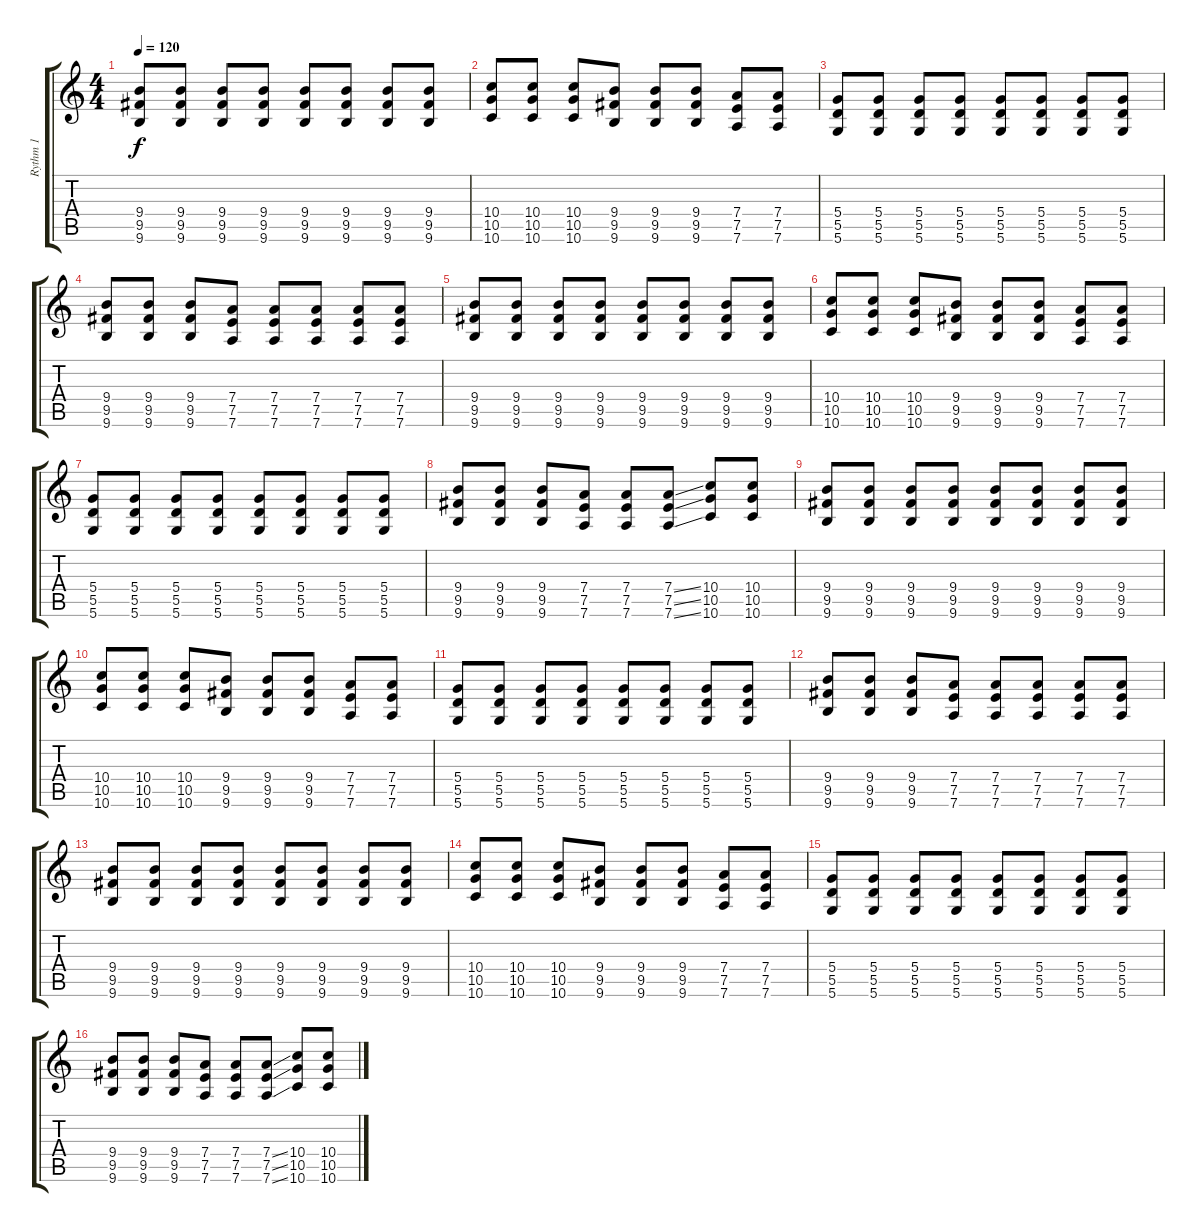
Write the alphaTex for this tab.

\track ("Rythm 1 " "Rythm 1 ") {instrument acousticguitarnylon}
\staff {score tabs}
\tuning (E4 B3 G3 D3 A2 D2) {hide}
\ts (4 4)
\tempo 120
\clef g2
\ks c
(9.4 9.5 9.6).8{dy f} (9.4 9.5 9.6).8 (9.4 9.5 9.6).8 (9.4 9.5 9.6).8 (9.4 9.5 9.6).8 (9.4 9.5 9.6).8 (9.4 9.5 9.6).8 (9.4 9.5 9.6).8 |
(10.4 10.5 10.6).8 (10.4 10.5 10.6).8 (10.4 10.5 10.6).8 (9.4 9.5 9.6).8 (9.4 9.5 9.6).8 (9.4 9.5 9.6).8 (7.4 7.5 7.6).8 (7.4 7.5 7.6).8 |
(5.4 5.5 5.6).8 (5.4 5.5 5.6).8 (5.4 5.5 5.6).8 (5.4 5.5 5.6).8 (5.4 5.5 5.6).8 (5.4 5.5 5.6).8 (5.4 5.5 5.6).8 (5.4 5.5 5.6).8 |
(9.4 9.5 9.6).8 (9.4 9.5 9.6).8 (9.4 9.5 9.6).8 (7.4 7.5 7.6).8 (7.4 7.5 7.6).8 (7.4 7.5 7.6).8 (7.4 7.5 7.6).8 (7.4 7.5 7.6).8 |
(9.4 9.5 9.6).8 (9.4 9.5 9.6).8 (9.4 9.5 9.6).8 (9.4 9.5 9.6).8 (9.4 9.5 9.6).8 (9.4 9.5 9.6).8 (9.4 9.5 9.6).8 (9.4 9.5 9.6).8 |
(10.4 10.5 10.6).8 (10.4 10.5 10.6).8 (10.4 10.5 10.6).8 (9.4 9.5 9.6).8 (9.4 9.5 9.6).8 (9.4 9.5 9.6).8 (7.4 7.5 7.6).8 (7.4 7.5 7.6).8 |
(5.4 5.5 5.6).8 (5.4 5.5 5.6).8 (5.4 5.5 5.6).8 (5.4 5.5 5.6).8 (5.4 5.5 5.6).8 (5.4 5.5 5.6).8 (5.4 5.5 5.6).8 (5.4 5.5 5.6).8 |
(9.4 9.5 9.6).8 (9.4 9.5 9.6).8 (9.4 9.5 9.6).8 (7.4 7.5 7.6).8 (7.4 7.5 7.6).8 (7.4{ss} 7.5{ss} 7.6{ss}).8 (10.4 10.5 10.6).8 (10.4 10.5 10.6).8 |
(9.4 9.5 9.6).8 (9.4 9.5 9.6).8 (9.4 9.5 9.6).8 (9.4 9.5 9.6).8 (9.4 9.5 9.6).8 (9.4 9.5 9.6).8 (9.4 9.5 9.6).8 (9.4 9.5 9.6).8 |
(10.4 10.5 10.6).8 (10.4 10.5 10.6).8 (10.4 10.5 10.6).8 (9.4 9.5 9.6).8 (9.4 9.5 9.6).8 (9.4 9.5 9.6).8 (7.4 7.5 7.6).8 (7.4 7.5 7.6).8 |
(5.4 5.5 5.6).8 (5.4 5.5 5.6).8 (5.4 5.5 5.6).8 (5.4 5.5 5.6).8 (5.4 5.5 5.6).8 (5.4 5.5 5.6).8 (5.4 5.5 5.6).8 (5.4 5.5 5.6).8 |
(9.4 9.5 9.6).8 (9.4 9.5 9.6).8 (9.4 9.5 9.6).8 (7.4 7.5 7.6).8 (7.4 7.5 7.6).8 (7.4 7.5 7.6).8 (7.4 7.5 7.6).8 (7.4 7.5 7.6).8 |
(9.4 9.5 9.6).8 (9.4 9.5 9.6).8 (9.4 9.5 9.6).8 (9.4 9.5 9.6).8 (9.4 9.5 9.6).8 (9.4 9.5 9.6).8 (9.4 9.5 9.6).8 (9.4 9.5 9.6).8 |
(10.4 10.5 10.6).8 (10.4 10.5 10.6).8 (10.4 10.5 10.6).8 (9.4 9.5 9.6).8 (9.4 9.5 9.6).8 (9.4 9.5 9.6).8 (7.4 7.5 7.6).8 (7.4 7.5 7.6).8 |
(5.4 5.5 5.6).8 (5.4 5.5 5.6).8 (5.4 5.5 5.6).8 (5.4 5.5 5.6).8 (5.4 5.5 5.6).8 (5.4 5.5 5.6).8 (5.4 5.5 5.6).8 (5.4 5.5 5.6).8 |
(9.4 9.5 9.6).8 (9.4 9.5 9.6).8 (9.4 9.5 9.6).8 (7.4 7.5 7.6).8 (7.4 7.5 7.6).8 (7.4{ss} 7.5{ss} 7.6{ss}).8 (10.4 10.5 10.6).8 (10.4 10.5 10.6).8
